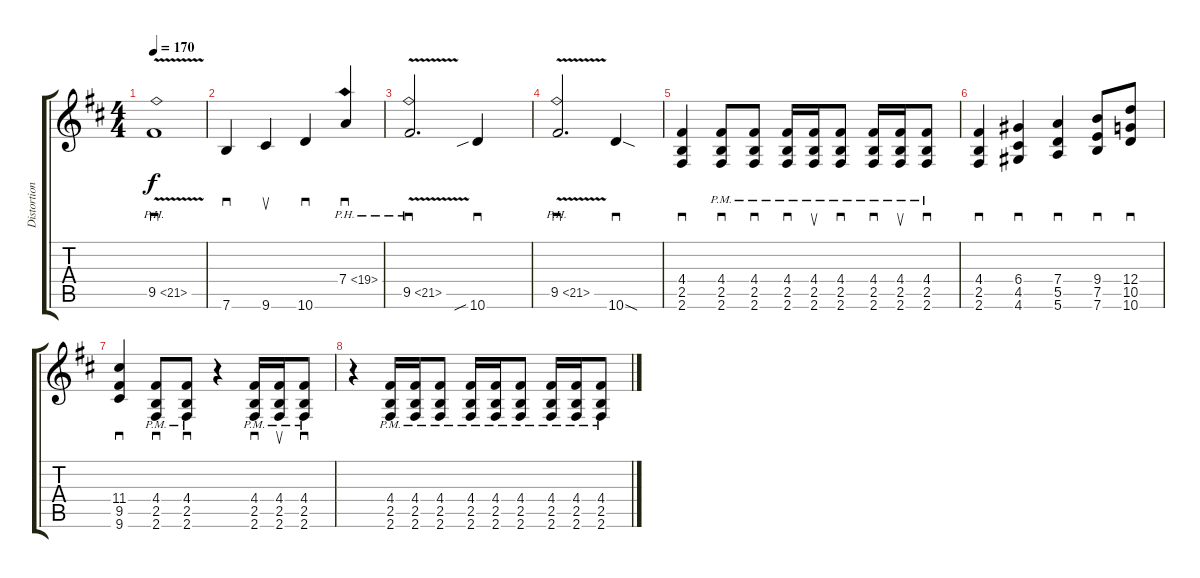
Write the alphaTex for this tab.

\track ("Distortion Guitar" "Distortion") {instrument overdrivenguitar}
\staff {score tabs}
\tuning (E4 B3 G3 D3 A2 E2) {hide}
\ts (4 4)
\tempo 170
\clef g2
\ks bminor
9.5{ph 12 v}.1{sd dy f} |
7.6.4{sd} 9.6.4{su} 10.6.4{sd} 7.4{ph 12}.4{sd} |
9.5{ph 12 v}.2{d sd} 10.6{sib}.4{sd} |
9.5{ph 12 v}.2{d sd} 10.6{sod}.4{sd} |
(4.4 2.5 2.6).4{sd} (4.4{pm} 2.5{pm} 2.6{pm}).8{sd} (4.4{pm} 2.5{pm} 2.6{pm}).8{sd} (4.4{pm} 2.5{pm} 2.6{pm}).16{sd} (4.4{pm} 2.5{pm} 2.6{pm}).16{su} (4.4{pm} 2.5{pm} 2.6{pm}).8{sd} (4.4{pm} 2.5{pm} 2.6{pm}).16{sd} (4.4{pm} 2.5{pm} 2.6{pm}).16{su} (4.4{pm} 2.5{pm} 2.6{pm}).8{sd} |
(4.4 2.5 2.6).4{sd} (6.4 4.5 4.6).4{sd} (7.4 5.5 5.6).4{sd} (9.4 7.5 7.6).8{sd} (12.4 10.5 10.6).8{sd} |
(11.4 9.5 9.6).4{sd} (4.4{pm} 2.5{pm} 2.6{pm}).8{sd} (4.4{pm} 2.5{pm} 2.6{pm}).8{sd} r.4 (4.4{pm} 2.5{pm} 2.6{pm}).16{sd} (4.4{pm} 2.5{pm} 2.6{pm}).16{su} (4.4{pm} 2.5{pm} 2.6{pm}).8{sd} |
r.4 (4.4{pm} 2.5{pm} 2.6{pm}).16 (4.4{pm} 2.5{pm} 2.6{pm}).16 (4.4{pm} 2.5{pm} 2.6{pm}).8 (4.4{pm} 2.5{pm} 2.6{pm}).16 (4.4{pm} 2.5{pm} 2.6{pm}).16 (4.4{pm} 2.5{pm} 2.6{pm}).8 (4.4{pm} 2.5{pm} 2.6{pm}).16 (4.4{pm} 2.5{pm} 2.6{pm}).16 (4.4{pm} 2.5{pm} 2.6{pm}).8
